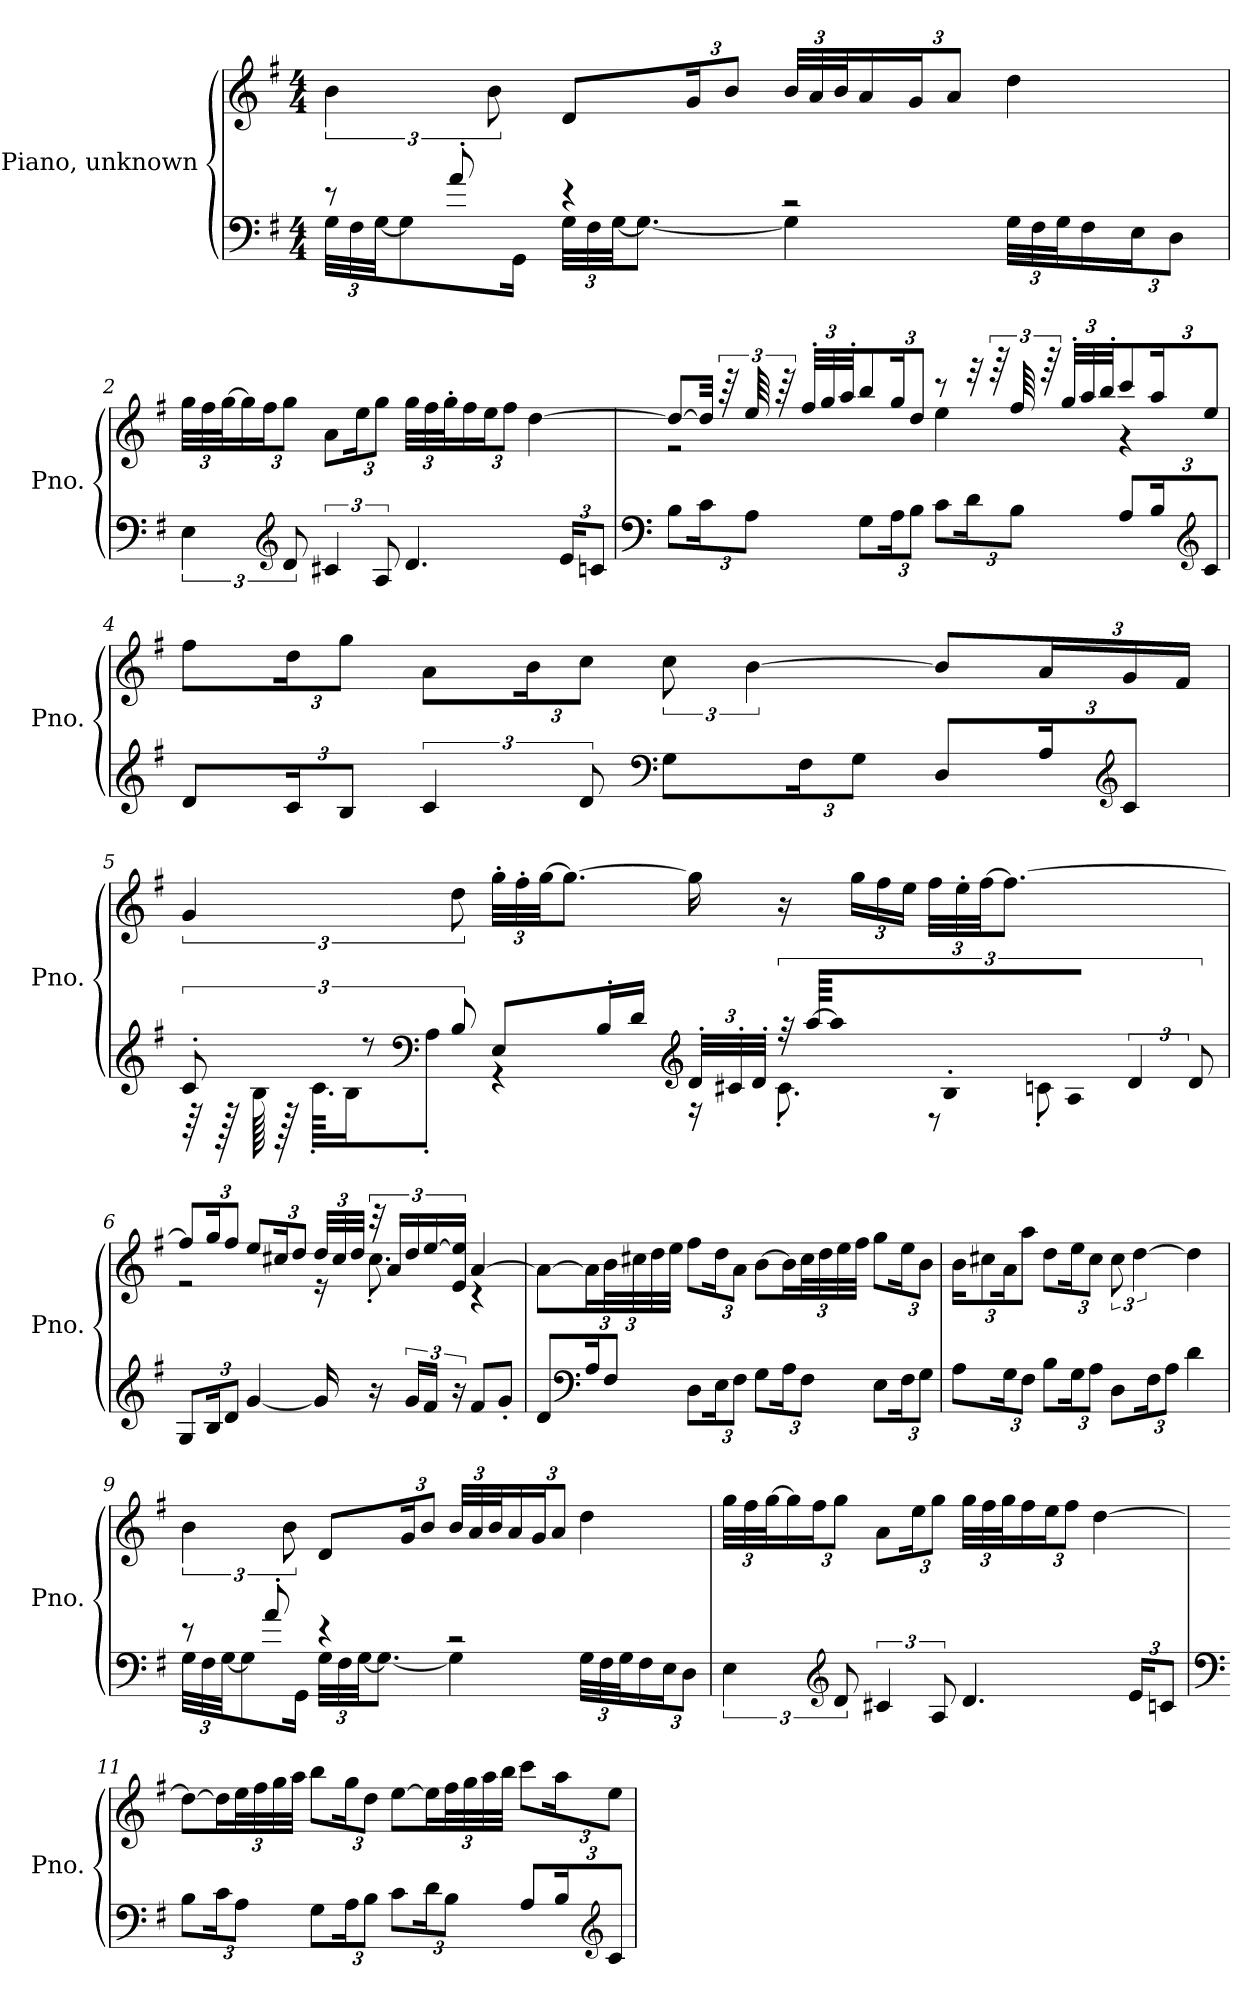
**kern	**kern
*part1	*part1
*staff2	*staff1
*I"Piano, unknown	*
*I'Pno.	*
*clefF4	*clefG2
*k[f#]	*k[f#]
*M4/4	*M4/4
*MM120	*MM120
=1	=1
*^	*
*	*Xbrackettup	*
8r	48G\LLL	6b\
.	48F#\	.
.	[48G\JJ	.
.	8G\]	.
8a'/	.	.
.	.	12b\
.	16GG\Jk	.
4r	48G\LLL	8d/L
.	48F#\	.
.	[48G\JJ	.
.	8.G\J_	.
*	*	*Xbrackettup
.	.	24g/K
.	.	12b/J
2r	4G\]	48b/LLL
.	.	48a/
.	.	48b/J
.	.	16a/
.	.	24g/J
.	.	12a/J
.	48G\LLL	4dd\
.	48F#\	.
.	48G\J	.
.	16F#\	.
.	24E\J	.
.	12D\J	.
*v	*v	*
=2	=2
*brackettup	*
6E\	48gg\LLL
.	48ff#\
.	[48gg\J
.	16gg\]
.	24ff#\J
*clefG2	*
12d/	12gg\J
6c#X/	8a\L
.	24ee\K
12A/	12gg\J
4.d/	48gg\LLL
.	48ff#\
.	48gg'\J
.	16ff#\
.	24ee\J
.	12ff#\J
.	[4dd\
*Xbrackettup	*
24e/KL	.
12cn/J	.
!!LO:LB:g=z
=3	=3
*clefF4	*
*	*^
8B\L	8dd/L_	2r
24c\K	32dd/Jkk]	.
*	*brackettup	*
.	96r	.
12A\J	96ee/	.
.	96r	.
*	*Xbrackettup	*
.	48ff#'/LLL	.
.	48gg/	.
.	48aa'/JJ	.
8G\L	8bb/	.
24A\K	24gg/K	.
12B\J	12dd/J	.
8c\L	8r	4ee\
24d\K	32r	.
*	*brackettup	*
.	96r	.
12B\J	96ff#/	.
.	96r	.
*	*Xbrackettup	*
.	48gg'/LLL	.
.	48aa/	.
.	48bb'/JJ	.
8A/L	8ccc/	4r
24B/K	24aa/K	.
*clefG2	*	*
12c/J	12ee/J	.
*	*v	*v
=4	=4
8d/L	8ff#\L
24c/K	24dd\K
12B/J	12gg\J
*brackettup	*
6c/	8a\L
.	24b\K
12d/	12cc\J
*clefF4	*
*	*brackettup
8G\L	12cc\
.	[6b\
*Xbrackettup	*
24F#\K	.
12G\J	.
8D/L	8b/L]
*	*Xbrackettup
24A/K	24a/L
*clefG2	*
12c/J	24g/
.	24f#/JJ
!!LO:LB:g=z
=5	=5
*brackettup	*brackettup
*^	*
12c'/	64r	6g/
.	128r	.
.	128B\	.
.	128r	.
.	64.c'\KKLL	.
.	16B\J	.
12r	.	.
*clefF4	*	*
.	8A'\J	.
12B/	.	12dd\
*	*	*Xbrackettup
8E/L	4r	48gg'\LLL
.	.	48ff#'\
.	.	[48gg\JJ
.	.	8.gg\J_
16B'/L	.	.
16d/JJ	.	.
*clefG2	*	*
*Xbrackettup	*	*
48d'/LLL	16r	16gg\]
48c#X'/	.	.
48d'/JJJ	.	.
*brackettup	*	*
48r	8.c#'\	16r
[96aa/KLLL	.	.
32aa/J]	.	.
16B'/	.	24gg\LL
.	.	24ff#\
16A/JJ	.	.
.	.	24ee\JJ
6d/	8r	48ff#\LLL
.	.	48ee'\
.	.	[48ff#\JJ
.	.	8.ff#\J_
.	8cn'\	.
12d/	.	.
*v	*v	*
!!LO:LB:g=z
=6	=6
*	*^
8G/L	8ff#/L]	2r
*Xbrackettup	*	*
24B/K	24gg/K	.
12d/J	12ff#/J	.
[4g/	8ee/L	.
.	24cc#X/K	.
.	12dd/J	.
16g/]	48dd/LLL	16r
.	48cc#/	.
.	48dd/JJJ	.
*	*brackettup	*
16r	48r	8.cc#'\
.	24a/LL	.
*brackettup	*Xbrackettup	*
24g/LL	24dd/	.
24f#/JJ	[24ee/	.
24r	24e/ 24ee/]JJ	.
8f#/L	[4a/	4r
8g'/J	.	.
*	*v	*v
=7	=7
8d/L	8a\L_
*clefF4	*
*Xbrackettup	*
24A/K	24a\L]
12F#/J	48b\L
.	48cc#X\
.	48dd\
.	48ee\JJJ
8D\L	8ff#\L
24E\K	24dd\K
12F#\J	12a\J
8G\L	[8b\L
24A\K	24b\L]
12F#\J	48cc#\L
.	48dd\
.	48ee\
.	48ff#\JJJ
8E\L	8gg\L
24F#\K	24ee\K
12G\J	12b\J
!!LO:LB:g=z
=8	=8
8A\L	24b\KL
.	12cc#X\
24G\K	24a\K
12F#\J	12aa\J
8B\L	8dd\L
24G\K	24ee\K
12A\J	12cc#\J
*	*brackettup
8D\L	12cc#\
.	[6dd\
24F#\K	.
12A\J	.
4d\	4dd\]
=9	=9
*^	*
8r	48G\LLL	6b\
.	48F#\	.
.	[48G\JJ	.
.	8G\]	.
8a'/	.	.
.	.	12b\
.	16GG\Jk	.
4r	48G\LLL	8d/L
.	48F#\	.
.	[48G\JJ	.
.	8.G\J_	.
*	*	*Xbrackettup
.	.	24g/K
.	.	12b/J
2r	4G\]	48b/LLL
.	.	48a/
.	.	48b/J
.	.	16a/
.	.	24g/J
.	.	12a/J
.	48G\LLL	4dd\
.	48F#\	.
.	48G\J	.
.	16F#\	.
.	24E\J	.
.	12D\J	.
*v	*v	*
!!LO:LB:g=z
=10	=10
*brackettup	*
6E\	48gg\LLL
.	48ff#\
.	[48gg\J
.	16gg\]
.	24ff#\J
*clefG2	*
12d/	12gg\J
6c#X/	8a\L
.	24ee\K
12A/	12gg\J
4.d/	48gg\LLL
.	48ff#\
.	48gg\J
.	16ff#\
.	24ee\J
.	12ff#\J
.	[4dd\
*Xbrackettup	*
24e/KL	.
12cn/J	.
=11	=11
*clefF4	*
8B\L	8dd\L_
24c\K	24dd\L]
12A\J	48ee\L
.	48ff#\
.	48gg\
.	48aa\JJJ
8G\L	8bb\L
24A\K	24gg\K
12B\J	12dd\J
8c\L	[8ee\L
24d\K	24ee\L]
12B\J	48ff#\L
.	48gg\
.	48aa\
.	48bb\JJJ
8A/L	8ccc\L
24B/K	24aa\K
*clefG2	*
12c/J	12ee\J
=	=
*-	*-
